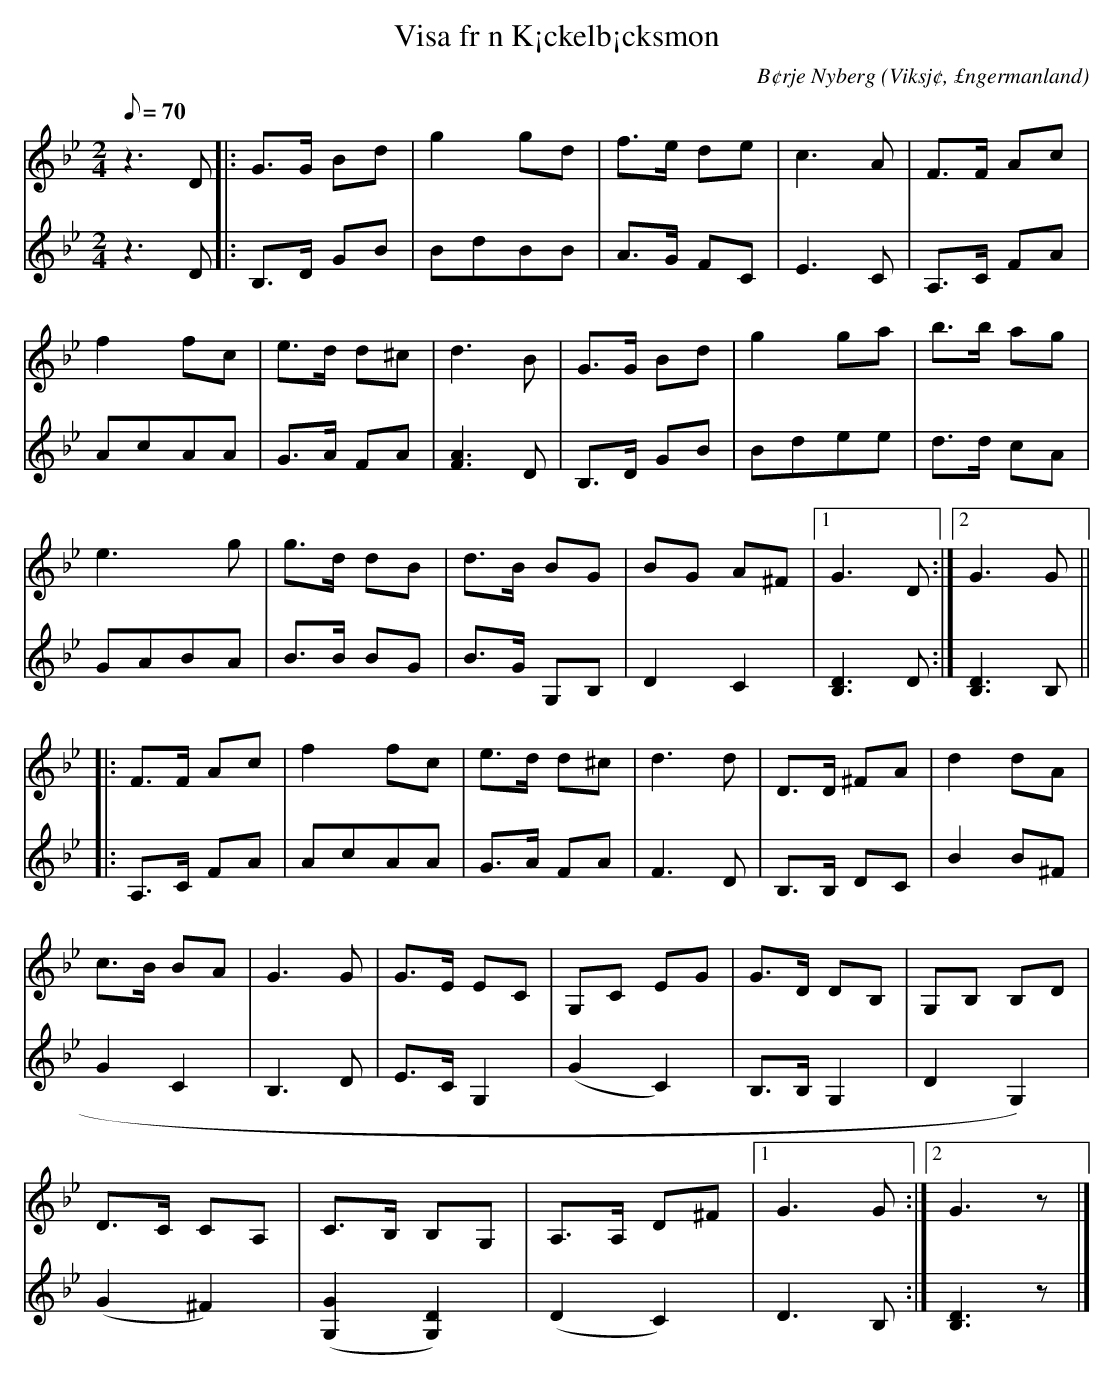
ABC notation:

X:1
T:Visa fr n K¡ckelb¡cksmon
C:B¢rje Nyberg
O:Viksj¢, £ngermanland
M:2/4
L:1/8
Q:70
K:Gm
V:1
z2> D2|: G>G Bd | g2 gd | f>e de | c2>A2 | F>F Ac |
f2 fc | e>d d^c | d2>B2 | G>G Bd |g2 ga | b>b ag |
e2> g2 | g>d dB |d>B BG |BG A^F |1 G2> D2 :|2 G2> G2 ||
|: F>F Ac | f2 fc | e>d d^c | d2>d2 | D>D ^FA | d2 dA |
c>B BA |G2> G2 | G>E EC | G,C EG | G>D DB, | G,B, B,D |
D>C CA, | C>B, B,G, | A,>A, D^F |1 G2> G2 :|2 G2> z2 |]
V:2
z2> D2 |: B,>D GB| BdBB | A>G FC | E2>C2 | A,>C FA |
AcAA | G>A FA | [A2F2]> D2 | B,>D GB | Bdee | d>d cA |
GABA | B>B BG | B>G G,B, | D2C2 | [D2B,2]> D2 :| [D2B,2]> B,2 ||
|: A,>C FA | AcAA | G>A FA | F2>D2 | B,>B, DC | B2 B^F |
G2 C2 | B,2> D2 | E>C G,2 |(G2 C2) | B,>B, G,2 | D2 G,2) |
(G2 ^F2) | ([G2G,2] [D2G,2]) | (D2 C2) | D2> B,2 :| [D2B,2]> z2 |]
